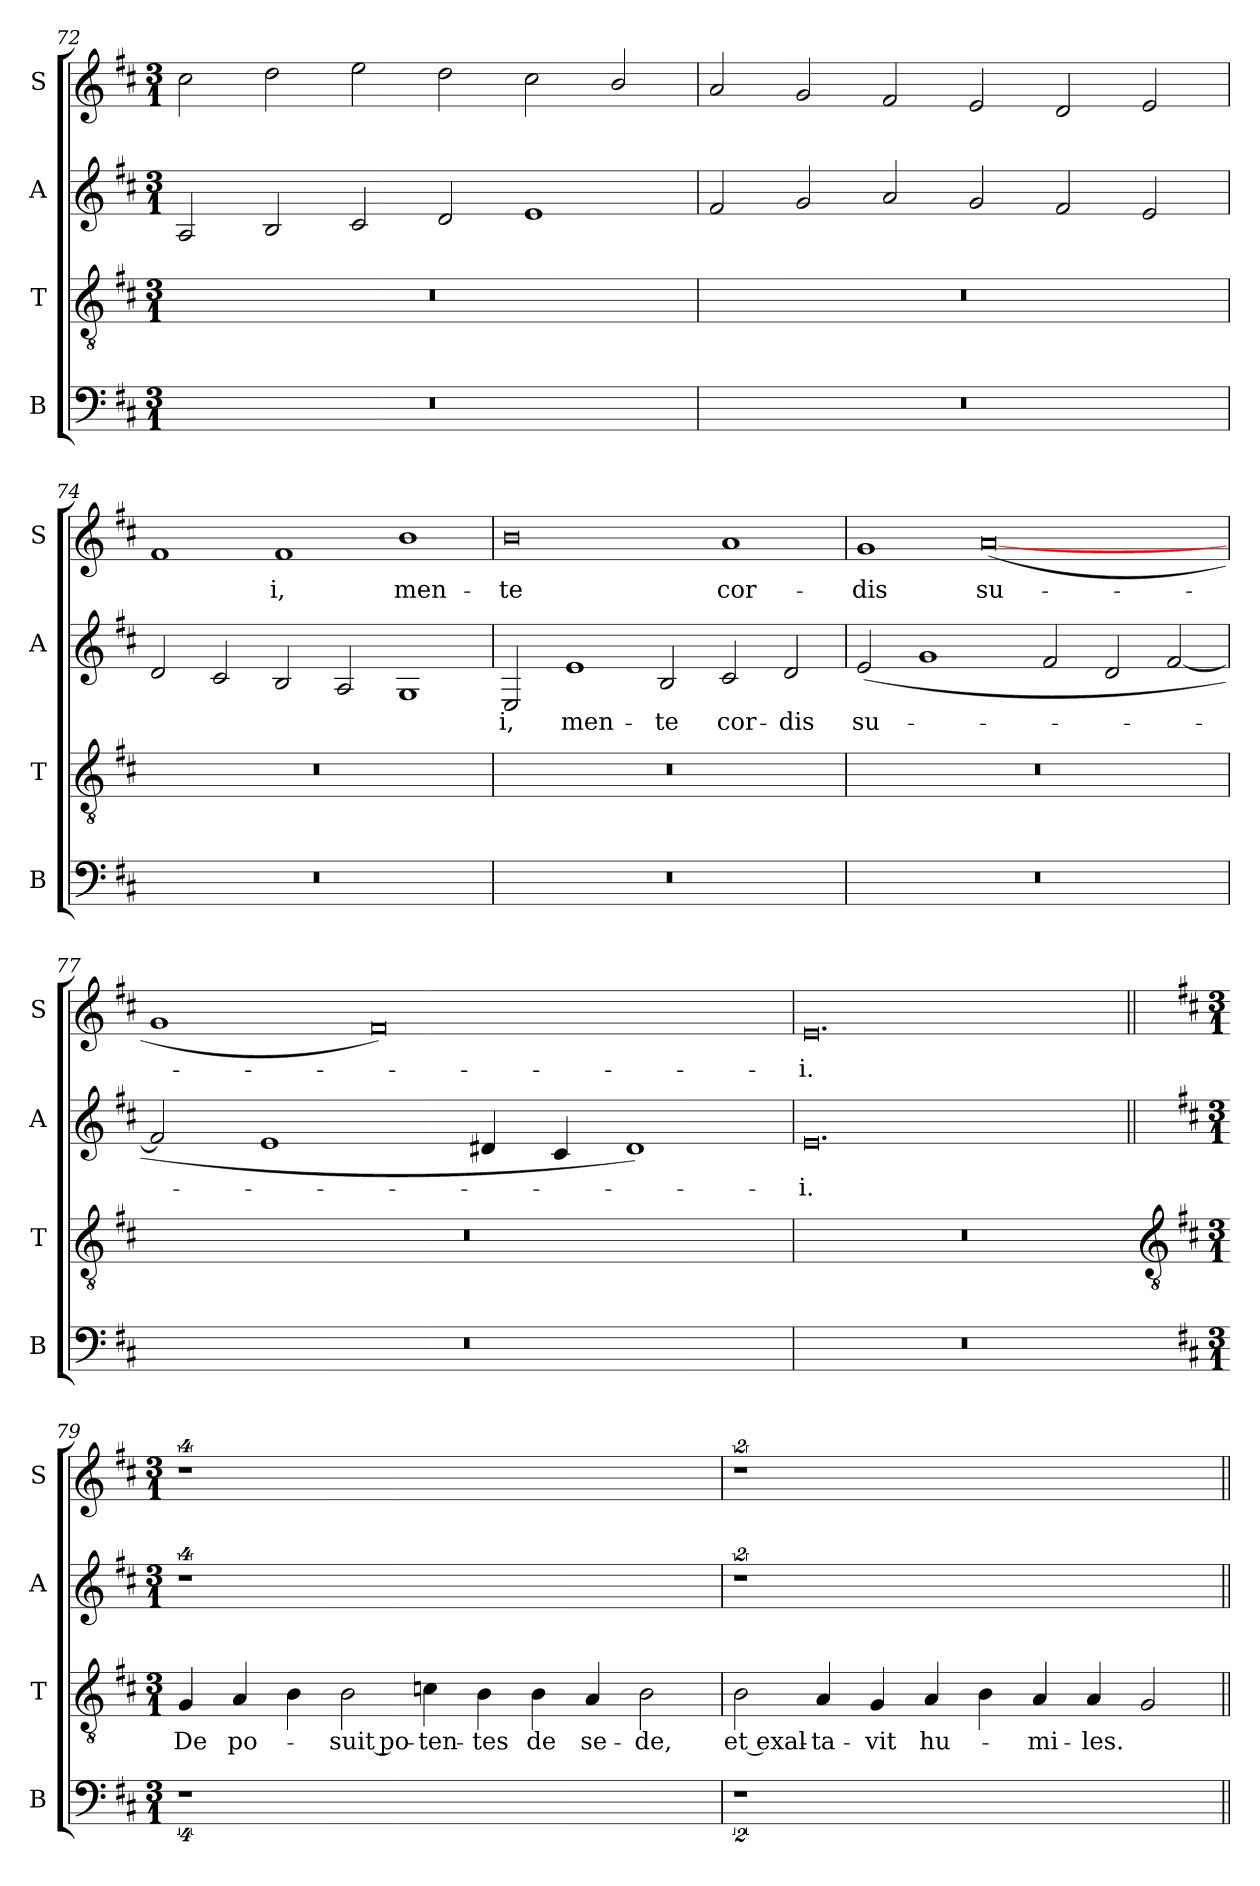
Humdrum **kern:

**kern	**kern	**text	**kern	**text	**kern	**text
*part4	*part3	*part3	*part2	*part2	*part1	*part1
*staff4	*staff3	*staff3	*staff2	*staff2	*staff1	*staff1
*I"B	*I"T	*	*I"A	*	*I"S	*
*I'B	*I'T	*	*I'A	*	*I'S	*
!!LO:LB:g=z
*clefF4	*clefGv2	*	*clefG2	*	*clefG2	*
*k[f#c#]	*k[f#c#]	*	*k[f#c#]	*	*k[f#c#]	*
*D:	*D:	*	*D:	*	*D:	*
*M3/1	*M3/1	*	*M3/1	*	*M3/1	*
=72	=72	=72	=72	=72	=72	=72
0.r	0.r	.	2A	.	2cc#	.
.	.	.	2B	.	2dd	.
.	.	.	2c#	.	2ee	.
.	.	.	2d	.	2dd	.
.	.	.	1e	.	2cc#	.
.	.	.	.	.	2b/	.
=73	=73	=73	=73	=73	=73	=73
0.r	0.r	.	2f#	.	2a	.
.	.	.	2g	.	2g/	.
.	.	.	2a	.	2f#	.
.	.	.	2g/	.	2e	.
.	.	.	2f#	.	2d	.
.	.	.	2e	.	2e	.
=74	=74	=74	=74	=74	=74	=74
0.r	0.r	.	2d	.	1f#	.
.	.	.	2c#	.	.	.
!	!	!	!	!	!	!LO:LY:b
.	.	.	2B	.	1f#	i,
.	.	.	2A	.	.	.
!	!	!	!	!	!	!LO:LY:b
.	.	.	1G	.	1b	men-
=75	=75	=75	=75	=75	=75	=75
!	!	!	!	!LO:LY:b	!	!LO:LY:b
0.r	0.r	.	2E	i,	0b	-te
!	!	!	!	!LO:LY:b	!	!
.	.	.	1e	men-	.	.
!	!	!	!	!LO:LY:b	!	!
.	.	.	2B	-te	.	.
!	!	!	!	!LO:LY:b	!	!LO:LY:b
.	.	.	2c#	cor-	1a	cor-
!	!	!	!	!LO:LY:b	!	!
.	.	.	2d	-dis	.	.
=76	=76	=76	=76	=76	=76	=76
!	!	!	!	!LO:LY:b	!	!LO:LY:b
0.r	0.r	.	(<2e	su-	1g	-dis
.	.	.	1g	.	.	.
!	!	!	!	!	!	!LO:LY:b
.	.	.	.	.	(<[0a	su-
.	.	.	2f#	.	.	.
.	.	.	2d	.	.	.
.	.	.	[2f#	.	.	.
=77	=77	=77	=77	=77	=77	=77
0.r	0.r	.	2f#]	.	1g	.
.	.	.	1e	.	.	.
.	.	.	.	.	0f#)	.
.	.	.	4d#X	.	.	.
.	.	.	4c#	.	.	.
.	.	.	1d#)	.	.	.
=78	=78	=78	=78	=78	=78	=78
!	!	!	!	!LO:LY:b	!	!LO:LY:b
0.r	0.r	.	0.e	i.	0.e	i.
!!LO:LB:g=z
=79	=79	=79||	=79||	=79||	=79||	=79||
*	*clefGv2	*	*	*	*	*
*	*k[f#c#]	*	*	*	*	*
*	*D:	*	*	*	*	*
*M3/1	*M3/1	*	*M3/1	*	*M3/1	*
!	!	!LO:LY:b	!	!	!	!
4%11r	4G	De	4%11r	.	4%11r	.
!	!	!LO:LY:b	!	!	!	!
.	4A	po-	.	.	.	.
.	4B	.	.	.	.	.
!	!	!LO:LY:b	!	!	!	!
.	2B	suit po-	.	.	.	.
!	!	!LO:LY:b	!	!	!	!
.	4cn	-ten-	.	.	.	.
!	!	!LO:LY:b	!	!	!	!
.	4B	-tes	.	.	.	.
!	!	!LO:LY:b	!	!	!	!
.	4B	de	.	.	.	.
!	!	!LO:LY:b	!	!	!	!
.	4A	se-	.	.	.	.
!	!	!LO:LY:b	!	!	!	!
.	2B	-de,	.	.	.	.
=80	=80	=80	=80	=80	=80	=80
!	!	!LO:LY:b	!	!	!	!
2%5r	2B	et exal-	2%5r	.	2%5r	.
!	!	!LO:LY:b	!	!	!	!
.	4A	-ta-	.	.	.	.
!	!	!LO:LY:b	!	!	!	!
.	4G	-vit	.	.	.	.
!	!	!LO:LY:b	!	!	!	!
.	4A	hu-	.	.	.	.
.	4B	.	.	.	.	.
!	!	!LO:LY:b	!	!	!	!
.	4A	mi-	.	.	.	.
!	!	!LO:LY:b	!	!	!	!
.	4A	-les.	.	.	.	.
.	2G	.	.	.	.	.
=||	=||	=||	=||	=||	=||	=||
*-	*-	*-	*-	*-	*-	*-
